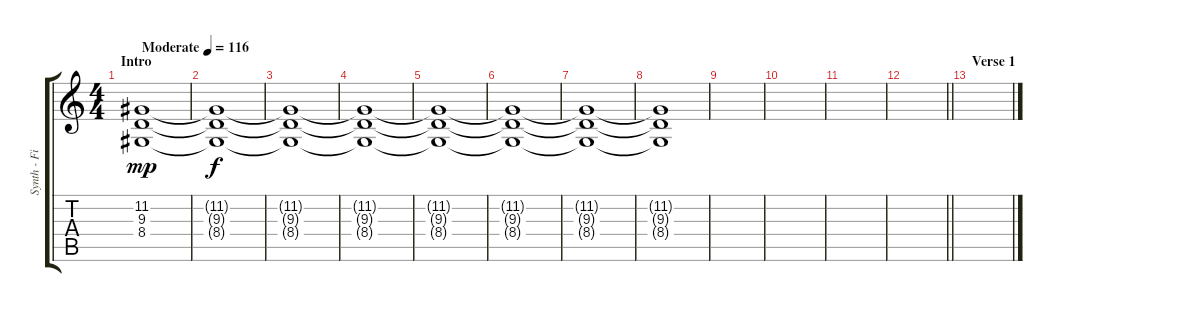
\track ("Synth - Fills 4" "Synth - Fi") {instrument choiraahs}
\staff {score tabs}
\tuning (D4 A3 F3 C3 G2 D2) {hide}
\ts (4 4)
\section ("" "Intro")
\tempo (116 "Moderate")
\clef g2
\ks c
(11.2 9.3 8.4).1{dy mp instrument choiraahs} |
(11.2{t} 9.3{t} 8.4{t}).1{dy f} |
(11.2{t} 9.3{t} 8.4{t}).1 |
(11.2{t} 9.3{t} 8.4{t}).1 |
(11.2{t} 9.3{t} 8.4{t}).1 |
(11.2{t} 9.3{t} 8.4{t}).1 |
(11.2{t} 9.3{t} 8.4{t}).1 |
(11.2{t} 9.3{t} 8.4{t}).1 |
|
|
|
\barLineRight lightlight
|
\section ("" "Verse 1")
